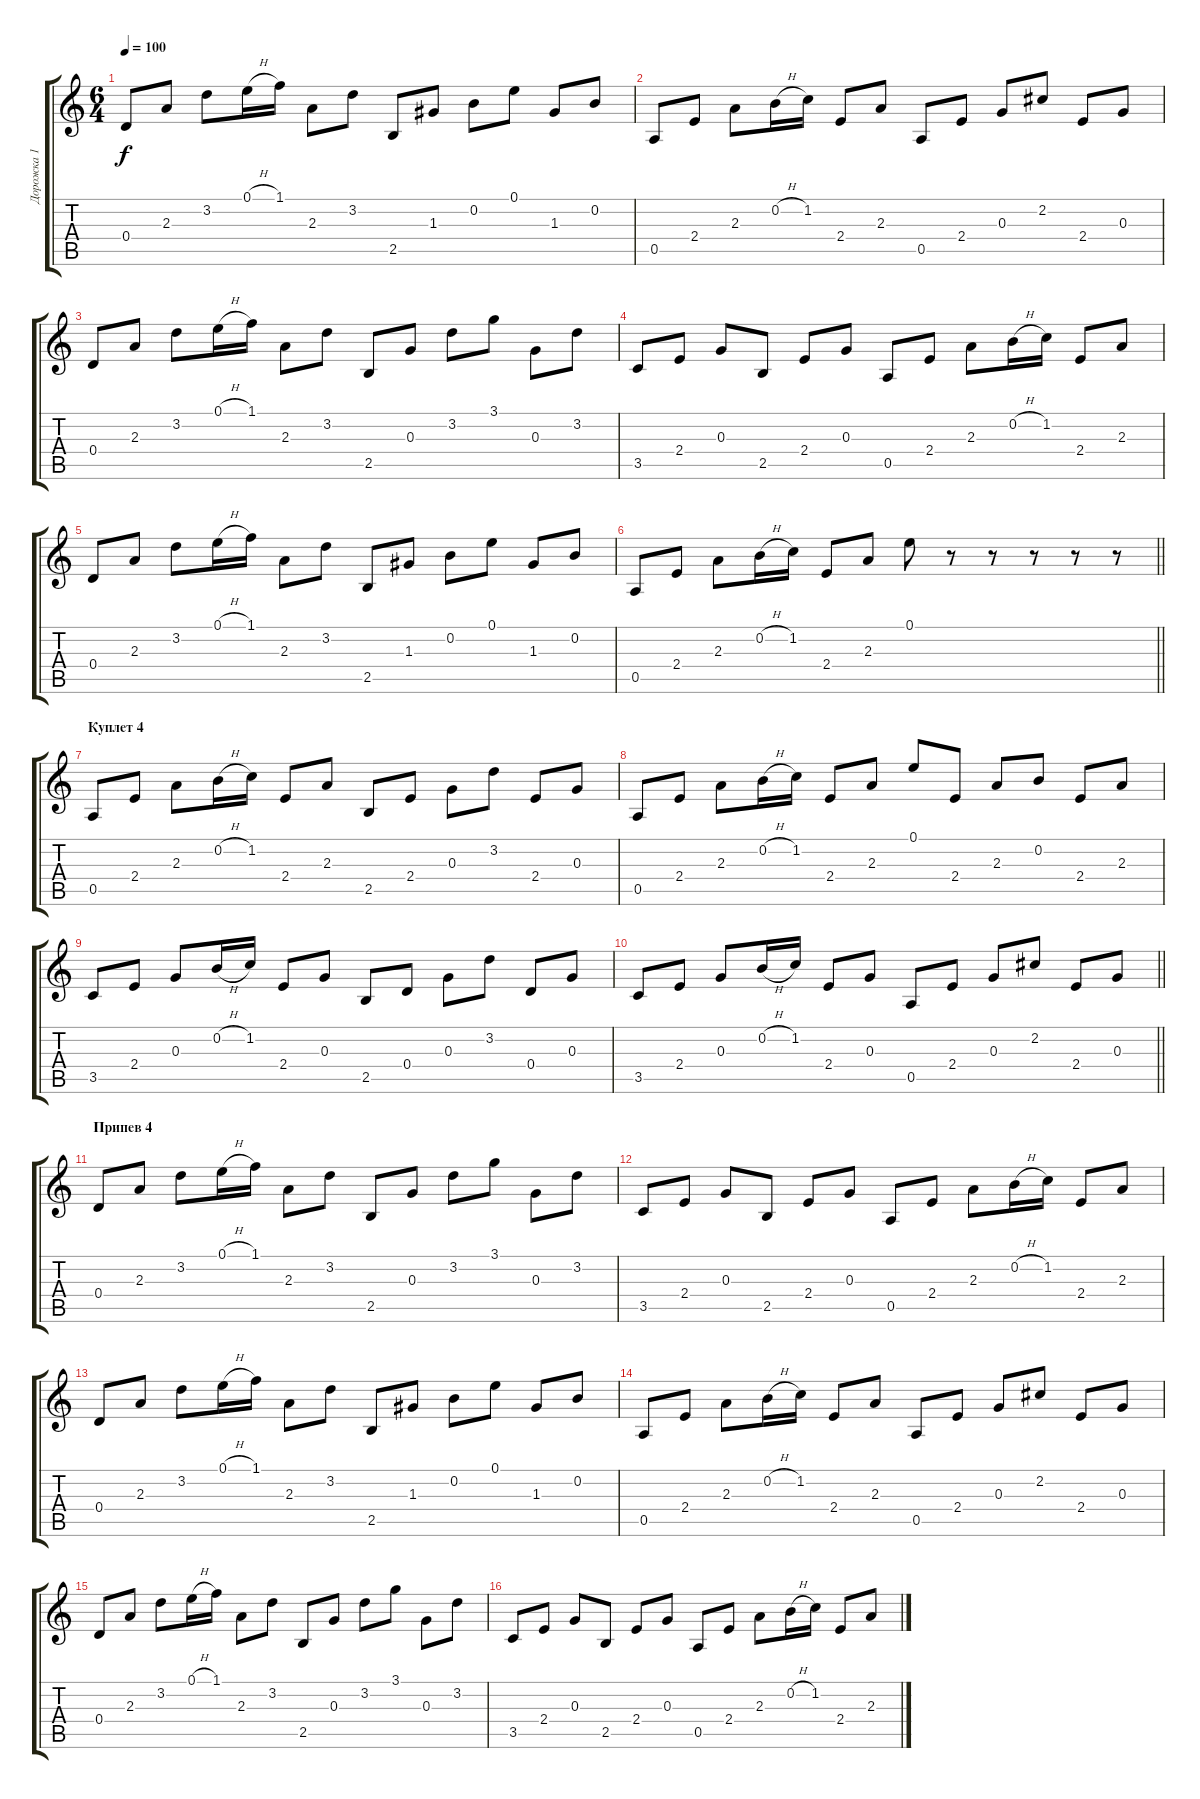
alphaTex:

\track ("Дорожка 1" "Дорожка 1") {instrument acousticguitarsteel}
\staff {score tabs}
\tuning (E4 B3 G3 D3 A2 E2) {hide}
\ts (6 4)
\tempo 100
\clef g2
\ks c
0.4.8{dy f} 2.3.8 3.2.8 0.1{h}.16 1.1.16 2.3.8 3.2.8 2.5.8 1.3.8 0.2.8 0.1.8 1.3.8 0.2.8 |
0.5.8 2.4.8 2.3.8 0.2{h}.16 1.2.16 2.4.8 2.3.8 0.5.8 2.4.8 0.3.8 2.2.8 2.4.8 0.3.8 |
0.4.8 2.3.8 3.2.8 0.1{h}.16 1.1.16 2.3.8 3.2.8 2.5.8 0.3.8 3.2.8 3.1.8 0.3.8 3.2.8 |
3.5.8 2.4.8 0.3.8 2.5.8 2.4.8 0.3.8 0.5.8 2.4.8 2.3.8 0.2{h}.16 1.2.16 2.4.8 2.3.8 |
0.4.8 2.3.8 3.2.8 0.1{h}.16 1.1.16 2.3.8 3.2.8 2.5.8 1.3.8 0.2.8 0.1.8 1.3.8 0.2.8 |
\barLineRight lightlight
0.5.8 2.4.8 2.3.8 0.2{h}.16 1.2.16 2.4.8 2.3.8 0.1.8 r.8 r.8 r.8 r.8 r.8 |
\section ("" "Куплет 4")
0.5.8 2.4.8 2.3.8 0.2{h}.16 1.2.16 2.4.8 2.3.8 2.5.8 2.4.8 0.3.8 3.2.8 2.4.8 0.3.8 |
0.5.8 2.4.8 2.3.8 0.2{h}.16 1.2.16 2.4.8 2.3.8 0.1.8 2.4.8 2.3.8 0.2.8 2.4.8 2.3.8 |
3.5.8 2.4.8 0.3.8 0.2{h}.16 1.2.16 2.4.8 0.3.8 2.5.8 0.4.8 0.3.8 3.2.8 0.4.8 0.3.8 |
\barLineRight lightlight
3.5.8 2.4.8 0.3.8 0.2{h}.16 1.2.16 2.4.8 0.3.8 0.5.8 2.4.8 0.3.8 2.2.8 2.4.8 0.3.8 |
\section ("" "Припев 4")
0.4.8 2.3.8 3.2.8 0.1{h}.16 1.1.16 2.3.8 3.2.8 2.5.8 0.3.8 3.2.8 3.1.8 0.3.8 3.2.8 |
3.5.8 2.4.8 0.3.8 2.5.8 2.4.8 0.3.8 0.5.8 2.4.8 2.3.8 0.2{h}.16 1.2.16 2.4.8 2.3.8 |
0.4.8 2.3.8 3.2.8 0.1{h}.16 1.1.16 2.3.8 3.2.8 2.5.8 1.3.8 0.2.8 0.1.8 1.3.8 0.2.8 |
0.5.8 2.4.8 2.3.8 0.2{h}.16 1.2.16 2.4.8 2.3.8 0.5.8 2.4.8 0.3.8 2.2.8 2.4.8 0.3.8 |
0.4.8 2.3.8 3.2.8 0.1{h}.16 1.1.16 2.3.8 3.2.8 2.5.8 0.3.8 3.2.8 3.1.8 0.3.8 3.2.8 |
3.5.8 2.4.8 0.3.8 2.5.8 2.4.8 0.3.8 0.5.8 2.4.8 2.3.8 0.2{h}.16 1.2.16 2.4.8 2.3.8
